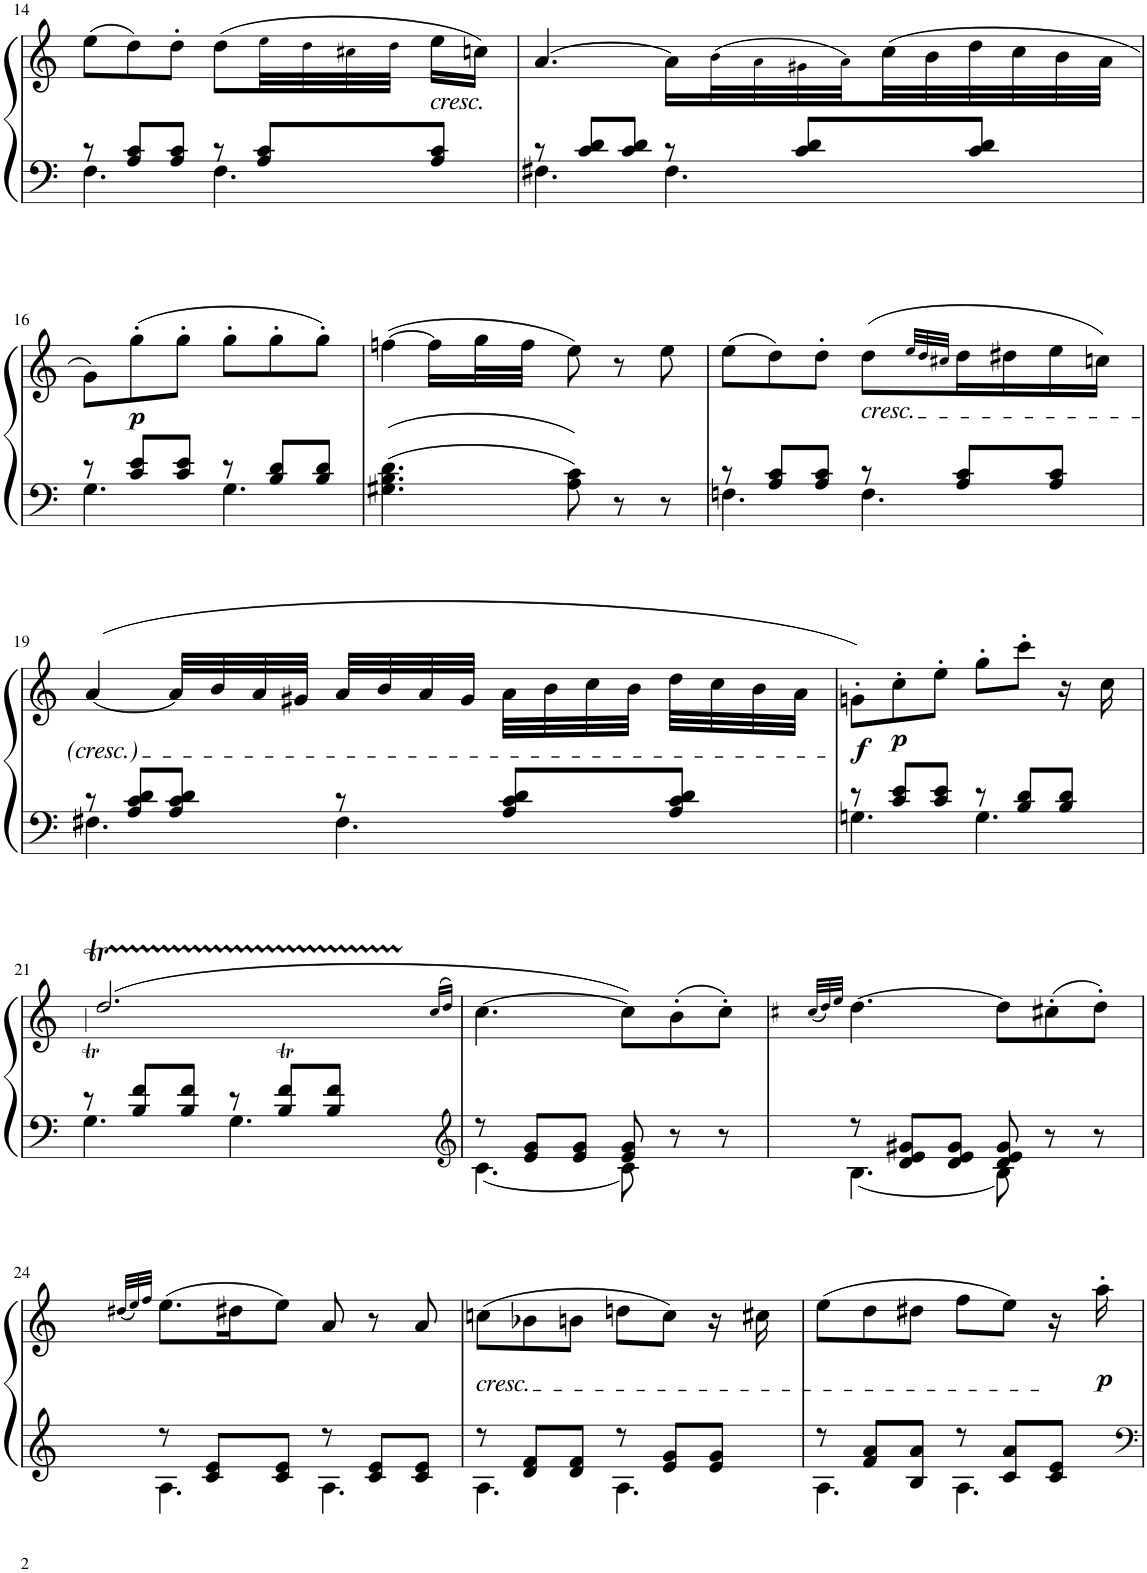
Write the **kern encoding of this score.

**kern	**kern	**dynam
*part1	*part1	*part1
*staff2	*staff1	*staff1/2
*I"Piano	*	*
*I'Pno.	*	*
!!LO:PB:g=z
*clefF4	*clefG2	*
*k[]	*k[]	*
*M6/8	*M6/8	*
=14	=14	=14
*^	*	*
8r	4.F\	(8ee\L	.
8A/ 8c/L	.	8dd\)	.
8A/ 8c/J	.	8dd'\J	.
8r	4.F\	(8dd\L	.
8A/ 8c/L	.	32ee!\LL	.
.	.	32dd!\	.
.	.	32cc#X!\	.
.	.	32dd!\JJJ	.
!	!	!LO:TX:b:i:t=cresc.	!
8A/ 8c/J	.	16ee\LL	.
.	.	16ccn\JJ)	.
=15	=15	=15	=15
8r	4.F#X\	[4.a/	.
8c/ 8d/L	.	.	.
8c/ 8d/J	.	.	.
8r	4.F#\	16a\LL]	.
.	.	(32b!\L	.
.	.	32a!\	.
8c/ 8d/L	.	32g#X!\	.
.	.	32a!\JJ)	.
.	.	(32cc\LL	.
.	.	32b\	.
8c/ 8d/J	.	32dd\	.
.	.	32cc\	.
.	.	32b\	.
.	.	32a\JJJ	.
!!LO:LB:g=z
=16	=16	=16	=16
8r	4.G\	8g\L)	.
!	!	!	!LO:DY:b
8c/ 8e/L	.	(8gg'\	p
8c/ 8e/J	.	8gg'\J	.
8r	4.G\	8gg'\L	.
8B/ 8d/L	.	8gg'\	.
8B/ 8d/J	.	8gg'\J)	.
*v	*v	*	*
=17	=17	=17
4.G#X\ 4.B\ 4.d\	([4ffn\	.
.	16ff\LL]	.
.	32gg\L	.
.	32ff\JJJ	.
8A\ 8c\	8ee\)	.
8r	8r	.
8r	8ee\	.
=18	=18	=18
*^	*^	*
8r	4.Fn\	(8ee\L	2ryy	.
8A/ 8c/L	.	8dd\)	.	.
8A/ 8c/J	.	8dd'\J	.	.
!	!	!LO:TX:b:i:t=cresc.	!	!
8r	4.F\	(8dd\L	.	.
.	.	32qee/LLL	qeeLLL	.
.	.	32qdd/	qdd	.
.	.	32qcc#X/JJJ	qcc#JJJ	.
8A/ 8c/L	.	16dd\L	16dd	.
.	.	16dd#X\	16ryy	.
8A/ 8c/J	.	16ee\	8ryy	.
.	.	16ccn\JJ)	.	.
*	*	*v	*v	*
!!LO:LB:g=z
=19	=19	=19	=19
8r	4.F#X\	([4a/	.
8A/ 8c/ 8d/L	.	.	.
8A/ 8c/ 8d/J	.	32a/LLL]	.
.	.	32b/	.
.	.	32a/	.
.	.	32g#X/JJJ	.
8r	4.F#\	32a/LLL	.
.	.	32b/	.
.	.	32a/	.
.	.	32g#/JJJ	.
8A/ 8c/ 8d/L	.	32a\LLL	.
.	.	32b\	.
.	.	32cc\	.
.	.	32b\JJJ	.
8A/ 8c/ 8d/J	.	32dd\LLL	.
.	.	32cc\	.
.	.	32b\	.
.	.	32a\JJJ	.
=20	=20	=20	=20
!	!	!	!LO:DY:b
8r	4.Gn\	8gn'\L)	f
!	!	!	!LO:DY:b
8c/ 8e/L	.	8cc'\	p
8c/ 8e/J	.	8ee'\J	.
8r	4.G\	8gg'\L	.
8B/ 8d/L	.	8ccc'\J	.
8B/ 8d/J	.	16r	.
.	.	16cc\	.
!!LO:LB:g=z
=21	=21	=21	=21
*	*	*^	*
8r	4.G\	(2.ddT/	2ddT!\	.
8B/ 8f/L	.	.	.	.
8B/ 8f/J	.	.	.	.
8r	4.G\	.	.	.
8B/ 8f/L	.	.	8.ddT!L	.
8B/ 8f/J	.	.	.	.
.	.	.	32cc!LL	.
.	.	.	32dd!JJJ	.
*	*	*v	*v	*
.	.	(16qcc/LL	.
.	.	16qdd/JJ)	.
=22	=22	=22	=22
*clefG2	*	*	*
8r	[4.c\	[4.cc\	.
8e/ 8g/L	.	.	.
8e/ 8g/J	.	.	.
8e/ 8g/	8c\]	8cc\L])	.
8r	4ryy	(8b'\	.
8r	.	8cc'\J)	.
=23	=23	=23	=23
*	*	*^	*
.	.	(32qcc/LLL	qcc#XLLL	.
.	.	32qdd/)	qdd	.
.	.	32qee/JJJ	qeeJJJ	.
8r	[4.B\	[4.dd\	8dd	.
8d/ 8e/ 8g#X/L	.	.	8ryy	.
8d/ 8e/ 8g#/J	.	.	4ryy	.
8d/ 8e/ 8g#/	8B\]	8dd\L]	.	.
8r	4ryy	(8cc#X'\	4ryy	.
8r	.	8dd'\J)	.	.
!!LO:LB:g=z	!!
=24	=24	=24	=24	=24
.	.	(32qdd#X/LLL	qdd#LLL	.
.	.	32qee/)	qee	.
.	.	32qff/JJJ	qffJJJ	.
8r	4.A\	(8.ee\L	8ee	.
8c/ 8e/L	.	.	8ryy	.
.	.	16dd#X\K	.	.
8c/ 8e/J	.	8ee\J)	2ryy	.
8r	4.A\	8a/	.	.
8c/ 8e/L	.	8r	.	.
8c/ 8e/J	.	8a/	.	.
*	*	*v	*v	*
=25	=25	=25	=25
!	!	!LO:TX:b:i:t=cresc.	!
8r	4.A\	(8ccn\L	.
8d/ 8f/L	.	8b-X\	.
8d/ 8f/J	.	8bn\J	.
8r	4.A\	8ddn\L	.
8e/ 8g/L	.	8cc\J)	.
8e/ 8g/J	.	16r	.
.	.	16cc#X\	.
=26	=26	=26	=26
8r	4.A\	(8ee\L	.
8f/ 8a/L	.	8dd\	.
8B/ 8a/J	.	8dd#X\J	.
8r	4.A\	8ff\L	.
8c/ 8a/L	.	8ee\J)	.
8c/ 8e/J	.	16r	.
!	!	!	!LO:DY:b
.	.	16aa'\	p
*v	*v	*	*
=	=	=
*-	*-	*-
